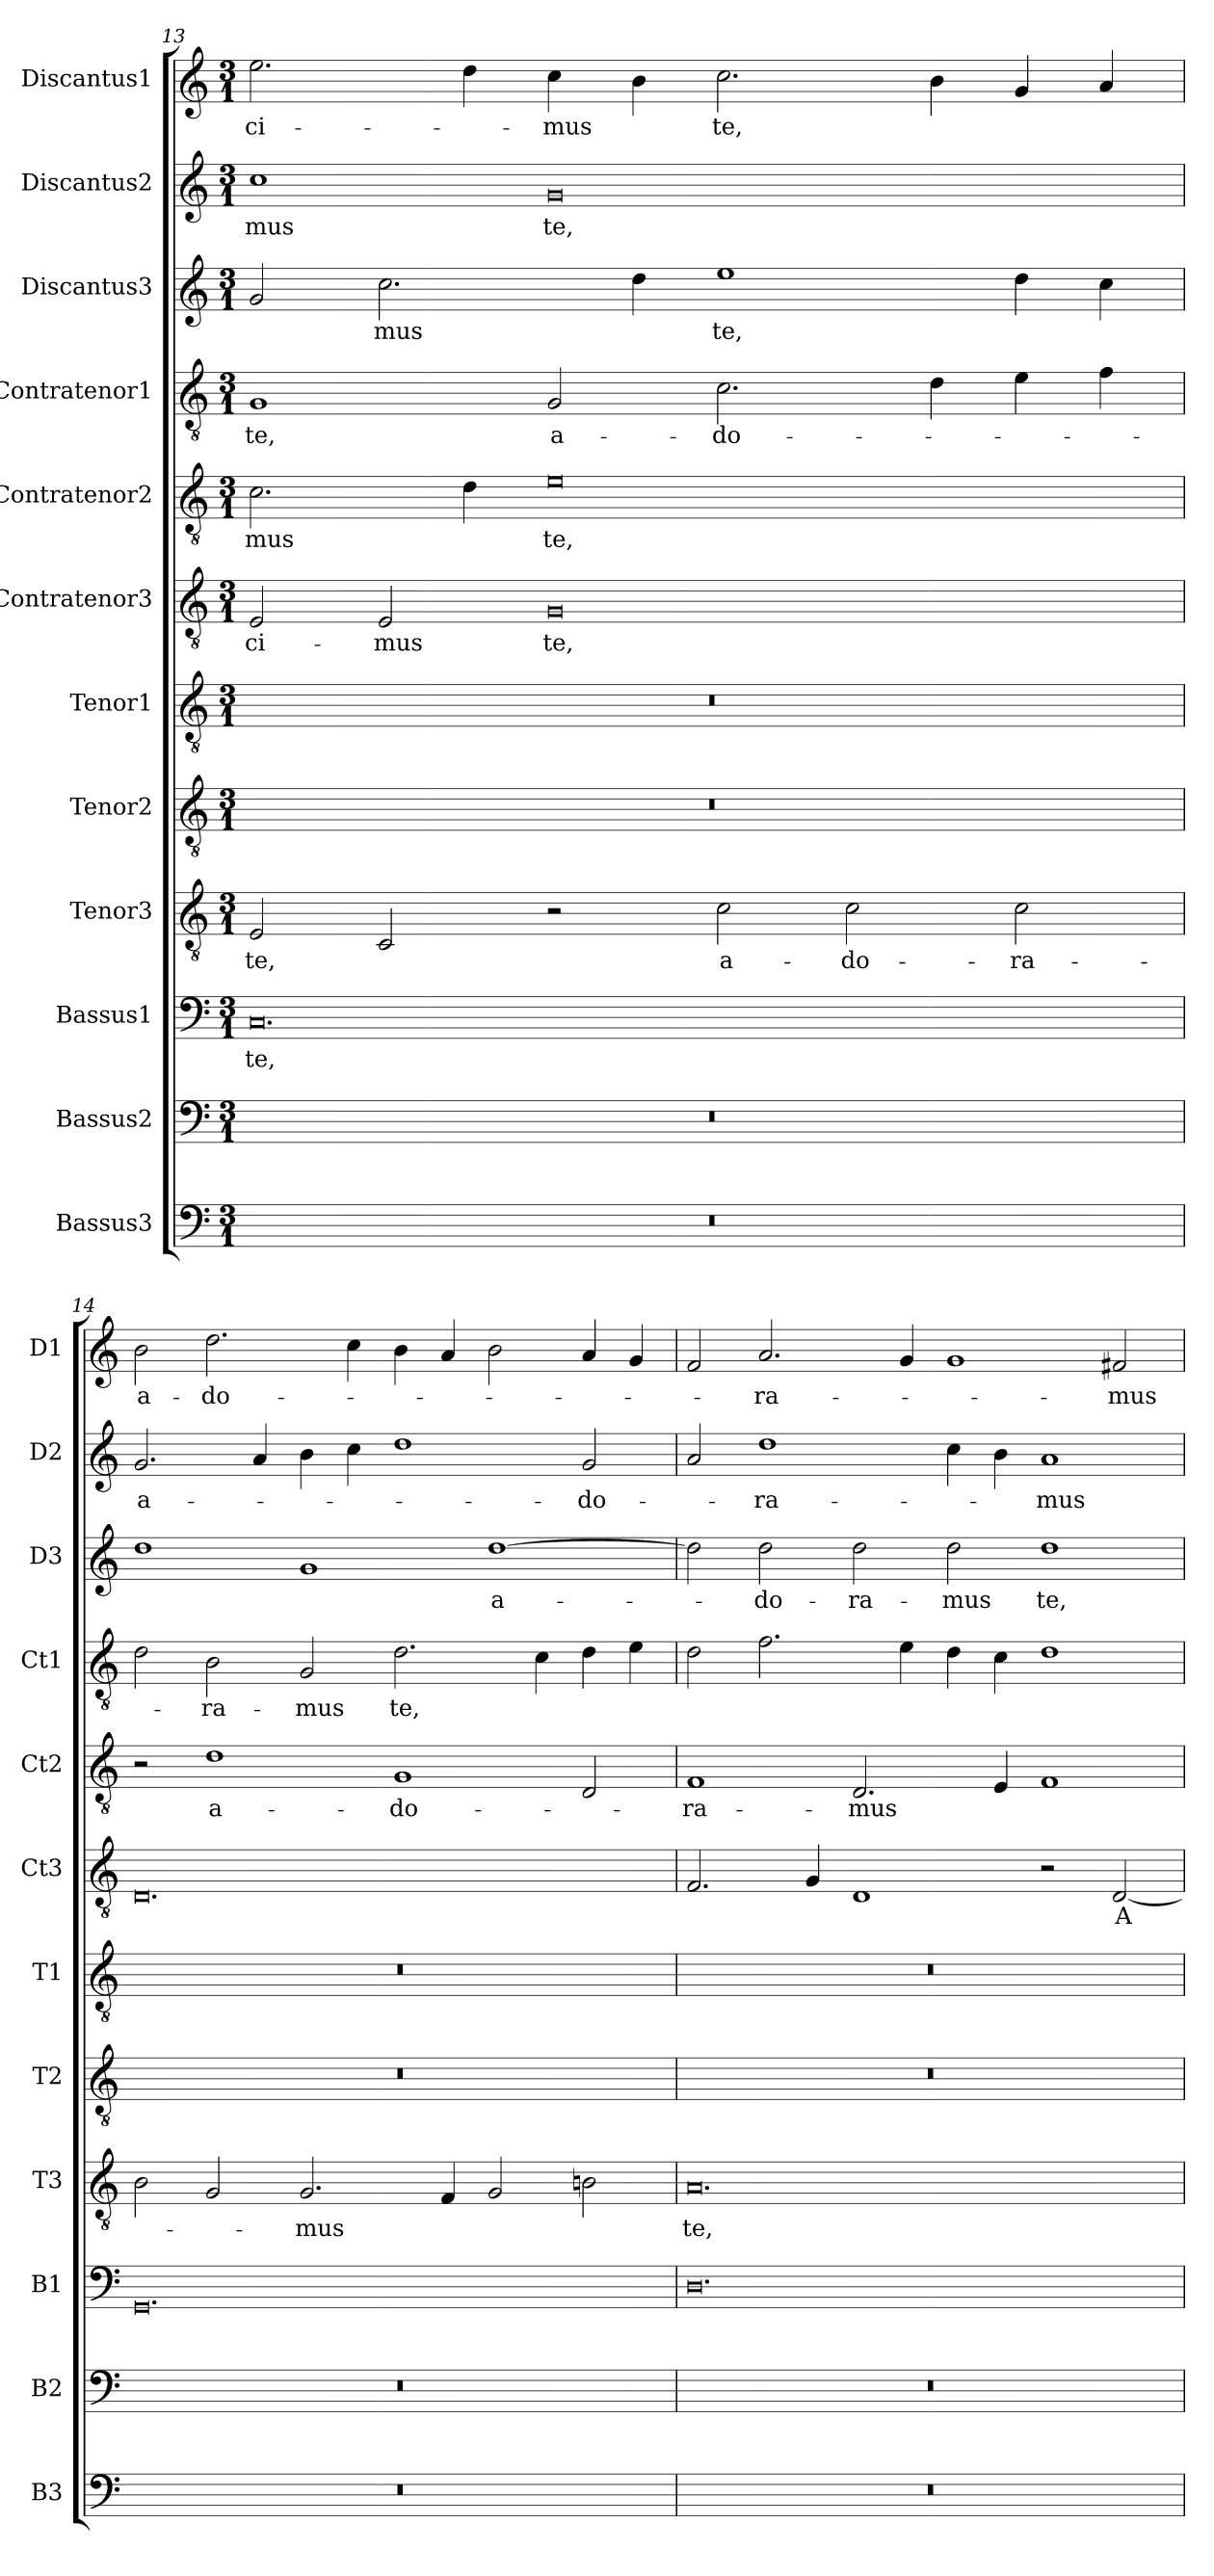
**kern	**kern	**kern	**text	**kern	**text	**kern	**kern	**kern	**text	**kern	**text	**kern	**text	**kern	**text	**kern	**text	**kern	**text
*part12	*part11	*part10	*part10	*part9	*part9	*part8	*part7	*part6	*part6	*part5	*part5	*part4	*part4	*part3	*part3	*part2	*part2	*part1	*part1
*staff12	*staff11	*staff10	*staff10	*staff9	*staff9	*staff8	*staff7	*staff6	*staff6	*staff5	*staff5	*staff4	*staff4	*staff3	*staff3	*staff2	*staff2	*staff1	*staff1
*I"Bassus3	*I"Bassus2	*I"Bassus1	*	*I"Tenor3	*	*I"Tenor2	*I"Tenor1	*I"Contratenor3	*	*I"Contratenor2	*	*I"Contratenor1	*	*I"Discantus3	*	*I"Discantus2	*	*I"Discantus1	*
*I'B3	*I'B2	*I'B1	*	*I'T3	*	*I'T2	*I'T1	*I'Ct3	*	*I'Ct2	*	*I'Ct1	*	*I'D3	*	*I'D2	*	*I'D1	*
*clefF4	*clefF4	*clefF4	*	*clefGv2	*	*clefGv2	*clefGv2	*clefGv2	*	*clefGv2	*	*clefGv2	*	*clefG2	*	*clefG2	*	*clefG2	*
*k[]	*k[]	*k[]	*	*k[]	*	*k[]	*k[]	*k[]	*	*k[]	*	*k[]	*	*k[]	*	*k[]	*	*k[]	*
*M3/1	*M3/1	*M3/1	*	*M3/1	*	*M3/1	*M3/1	*M3/1	*	*M3/1	*	*M3/1	*	*M3/1	*	*M3/1	*	*M3/1	*
=13	=13	=13	=13	=13	=13	=13	=13	=13	=13	=13	=13	=13	=13	=13	=13	=13	=13	=13	=13
0.r	0.r	0.C/	te,	2E/	te,	0.r	0.r	2E/	-ci-	2.c\	-mus	1G/	te,	2g/	.	1cc\	-mus	2.ee\	-ci-
.	.	.	.	2C/	.	.	.	2E/	-mus	.	.	.	.	2.cc\	-mus	.	.	.	.
.	.	.	.	.	.	.	.	.	.	4d\	.	.	.	.	.	.	.	4dd\	.
.	.	.	.	2r	.	.	.	0G/	te,	0e\	te,	2G/	a-	.	.	0g/	te,	4cc\	-mus
.	.	.	.	.	.	.	.	.	.	.	.	.	.	4dd\	.	.	.	4b\	.
.	.	.	.	2c\	a-	.	.	.	.	.	.	2.c\	-do-	1ee\	te,	.	.	2.cc\	te,
.	.	.	.	2c\	-do-	.	.	.	.	.	.	.	.	.	.	.	.	.	.
.	.	.	.	.	.	.	.	.	.	.	.	4d\	.	.	.	.	.	4b\	.
.	.	.	.	2c\	-ra-	.	.	.	.	.	.	4e\	.	4dd\	.	.	.	4g/	.
.	.	.	.	.	.	.	.	.	.	.	.	4f\	.	4cc\	.	.	.	4a/	.
=14	=14	=14	=14	=14	=14	=14	=14	=14	=14	=14	=14	=14	=14	=14	=14	=14	=14	=14	=14
0.r	0.r	0.GG/	.	2B\	.	0.r	0.r	0.D/	.	2r	.	2d\	.	1dd\	.	2.g/	a-	2b\	a-
.	.	.	.	2G/	.	.	.	.	.	1d\	a-	2B\	-ra-	.	.	.	.	2.dd\	-do-
.	.	.	.	.	.	.	.	.	.	.	.	.	.	.	.	4a/	.	.	.
.	.	.	.	2.G/	-mus	.	.	.	.	.	.	2G/	-mus	1g/	.	4b\	.	.	.
.	.	.	.	.	.	.	.	.	.	.	.	.	.	.	.	4cc\	.	4cc\	.
.	.	.	.	.	.	.	.	.	.	1G/	-do-	2.d\	te,	.	.	1dd\	.	4b\	.
.	.	.	.	4F/	.	.	.	.	.	.	.	.	.	.	.	.	.	4a/	.
.	.	.	.	2G/	.	.	.	.	.	.	.	.	.	[1dd\	a-	.	.	2b\	.
.	.	.	.	.	.	.	.	.	.	.	.	4c\	.	.	.	.	.	.	.
.	.	.	.	2Bn\	.	.	.	.	.	2D/	.	4d\	.	.	.	2g/	-do-	4a/	.
.	.	.	.	.	.	.	.	.	.	.	.	4e\	.	.	.	.	.	4g/	.
=15	=15	=15	=15	=15	=15	=15	=15	=15	=15	=15	=15	=15	=15	=15	=15	=15	=15	=15	=15
0.r	0.r	0.D\	.	0.A/	te,	0.r	0.r	2.F/	.	1F/	-ra-	2d\	.	2dd\]	.	2a/	.	2f/	.
.	.	.	.	.	.	.	.	.	.	.	.	2.f\	.	2dd\	-do-	1dd\	-ra-	2.a/	-ra-
.	.	.	.	.	.	.	.	4G/	.	.	.	.	.	.	.	.	.	.	.
.	.	.	.	.	.	.	.	1D/	.	2.D/	-mus	.	.	2dd\	-ra-	.	.	.	.
.	.	.	.	.	.	.	.	.	.	.	.	4e\	.	.	.	.	.	4g/	.
.	.	.	.	.	.	.	.	.	.	.	.	4d\	.	2dd\	-mus	4cc\	.	1g/	.
.	.	.	.	.	.	.	.	.	.	4E/	.	4c\	.	.	.	4b\	.	.	.
.	.	.	.	.	.	.	.	2r	.	1F/	.	1d\	.	1dd\	te,	1a/	-mus	.	.
.	.	.	.	.	.	.	.	[2D/	A-	.	.	.	.	.	.	.	.	2f#X/	-mus
=	=	=	=	=	=	=	=	=	=	=	=	=	=	=	=	=	=	=	=
*-	*-	*-	*-	*-	*-	*-	*-	*-	*-	*-	*-	*-	*-	*-	*-	*-	*-	*-	*-
